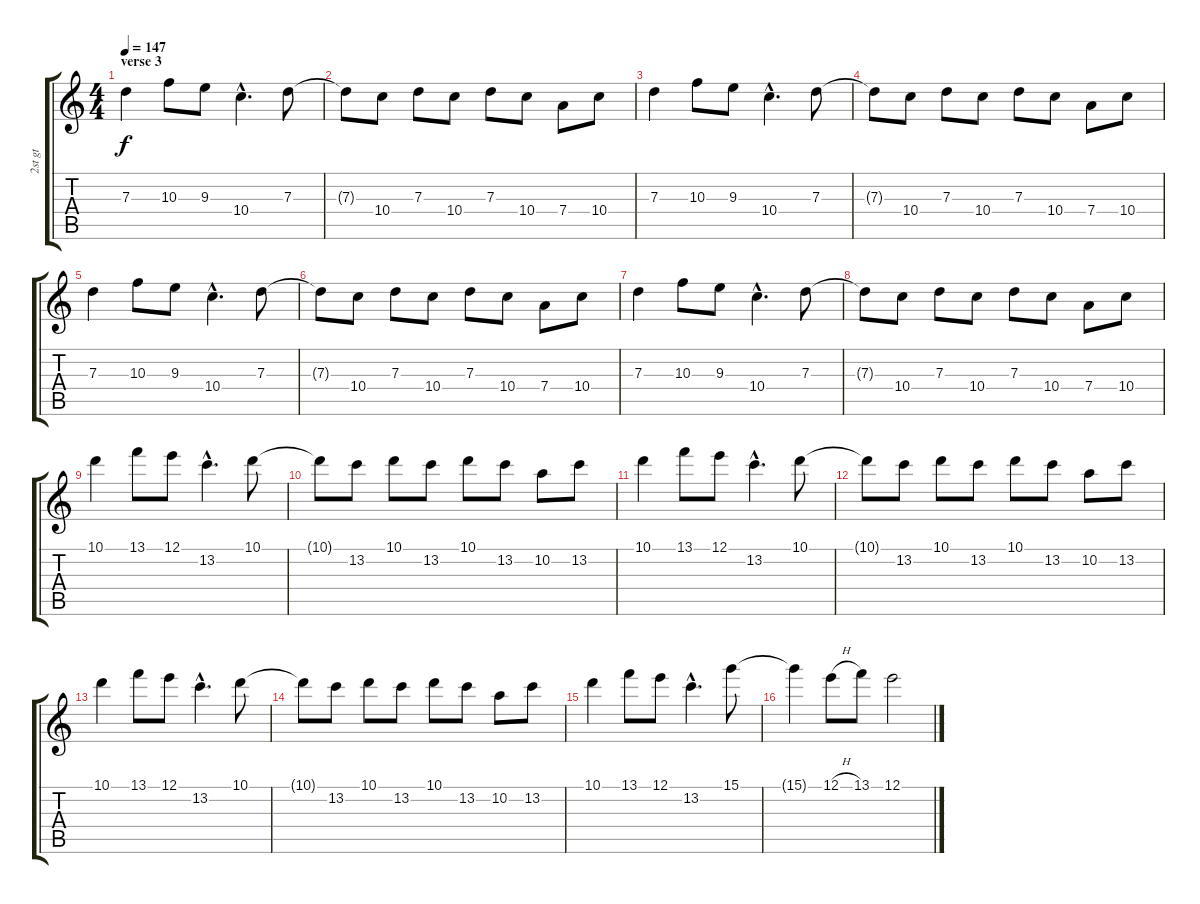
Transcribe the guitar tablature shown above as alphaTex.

\track ("2st gt" "2st gt") {instrument distortionguitar}
\staff {score tabs}
\tuning (E4 B3 G3 D3 A2 E2) {hide}
\ts (4 4)
\section ("" "verse 3")
\tempo 147
\clef g2
\ks c
7.3.4{dy f} 10.3.8 9.3.8 10.4{hac}.4{d} 7.3.8 |
7.3{t}.8 10.4.8 7.3.8 10.4.8 7.3.8 10.4.8 7.4.8 10.4.8 |
7.3.4 10.3.8 9.3.8 10.4{hac}.4{d} 7.3.8 |
7.3{t}.8 10.4.8 7.3.8 10.4.8 7.3.8 10.4.8 7.4.8 10.4.8 |
7.3.4 10.3.8 9.3.8 10.4{hac}.4{d} 7.3.8 |
7.3{t}.8 10.4.8 7.3.8 10.4.8 7.3.8 10.4.8 7.4.8 10.4.8 |
7.3.4 10.3.8 9.3.8 10.4{hac}.4{d} 7.3.8 |
7.3{t}.8 10.4.8 7.3.8 10.4.8 7.3.8 10.4.8 7.4.8 10.4.8 |
10.1.4 13.1.8 12.1.8 13.2{hac}.4{d} 10.1.8 |
10.1{t}.8 13.2.8 10.1.8 13.2.8 10.1.8 13.2.8 10.2.8 13.2.8 |
10.1.4 13.1.8 12.1.8 13.2{hac}.4{d} 10.1.8 |
10.1{t}.8 13.2.8 10.1.8 13.2.8 10.1.8 13.2.8 10.2.8 13.2.8 |
10.1.4 13.1.8 12.1.8 13.2{hac}.4{d} 10.1.8 |
10.1{t}.8 13.2.8 10.1.8 13.2.8 10.1.8 13.2.8 10.2.8 13.2.8 |
10.1.4 13.1.8 12.1.8 13.2{hac}.4{d} 15.1.8 |
15.1{t}.4 12.1{h}.8 13.1.8 12.1.2
